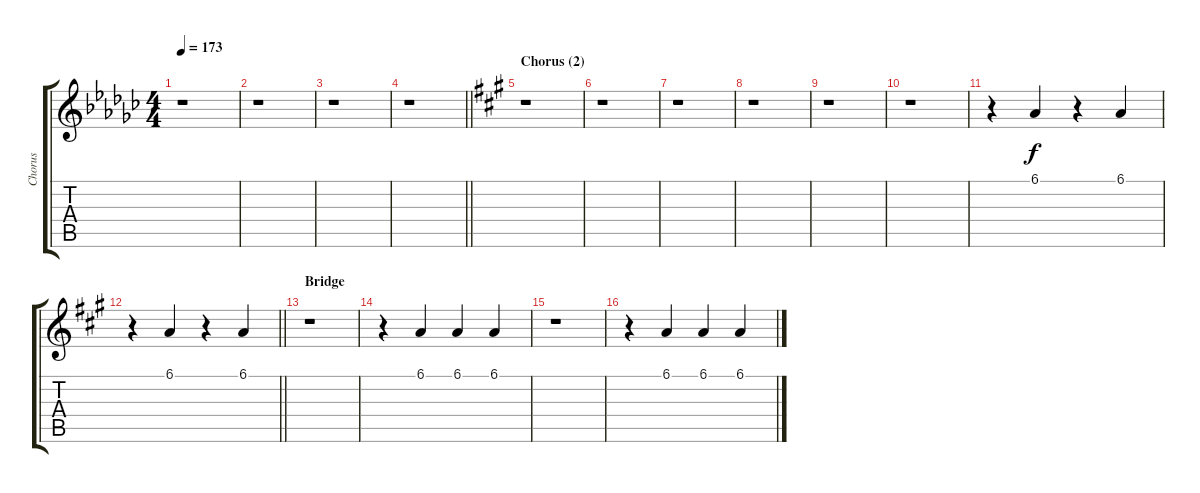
\track ("Chorus" "Chorus") {instrument sopranosax}
\staff {score tabs}
\tuning (Eb4 Bb3 Gb3 Db3 Ab2 Eb2) {hide}
\ts (4 4)
\tempo 173
\clef g2
\ks ebminor
r.1{dy f} |
r.1 |
r.1 |
\barLineRight lightlight
r.1 |
\section ("" "Chorus (2)")
\ks f#minor
r.1 |
r.1 |
r.1 |
r.1 |
r.1 |
r.1 |
r.4 6.1.4 r.4 6.1.4 |
\barLineRight lightlight
r.4 6.1.4 r.4 6.1.4 |
\section ("" "Bridge")
r.1 |
r.4 6.1.4 6.1.4 6.1.4 |
r.1 |
r.4 6.1.4 6.1.4 6.1.4
